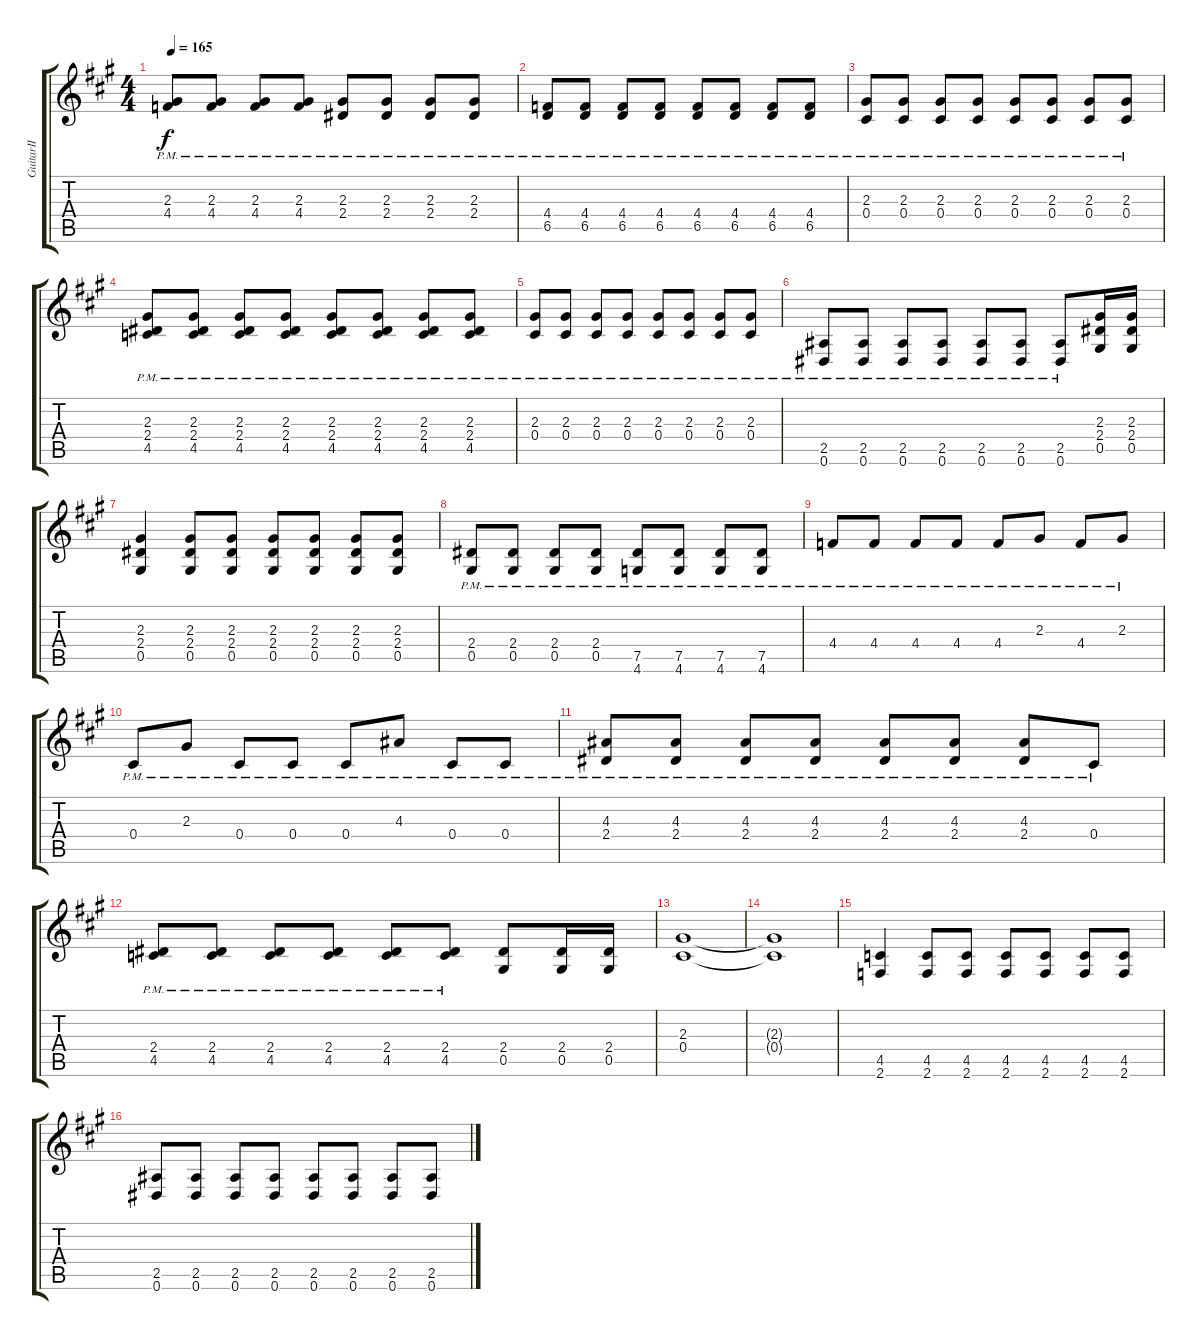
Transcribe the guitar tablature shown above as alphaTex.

\track ("GuitarⅡ" "GuitarⅡ") {instrument electricguitarmuted}
\staff {score tabs}
\tuning (Eb4 Bb3 Gb3 Db3 Ab2 Eb2) {hide}
\ts (4 4)
\tempo 165
\clef g2
\ks a
(2.3{pm} 4.4{pm}).8{dy f} (2.3{pm} 4.4{pm}).8 (2.3{pm} 4.4{pm}).8 (2.3{pm} 4.4{pm}).8 (2.3{pm} 2.4{pm}).8 (2.3{pm} 2.4{pm}).8 (2.3{pm} 2.4{pm}).8 (2.3{pm} 2.4{pm}).8 |
(4.4{pm} 6.5{pm}).8 (4.4{pm} 6.5{pm}).8 (4.4{pm} 6.5{pm}).8 (4.4{pm} 6.5{pm}).8 (4.4{pm} 6.5{pm}).8 (4.4{pm} 6.5{pm}).8 (4.4{pm} 6.5{pm}).8 (4.4{pm} 6.5{pm}).8 |
(2.3{pm} 0.4{pm}).8 (2.3{pm} 0.4{pm}).8 (2.3{pm} 0.4{pm}).8 (2.3{pm} 0.4{pm}).8 (2.3{pm} 0.4{pm}).8 (2.3{pm} 0.4{pm}).8 (2.3{pm} 0.4{pm}).8 (2.3{pm} 0.4{pm}).8 |
(2.3{pm} 2.4{pm} 4.5{pm}).8 (2.3{pm} 2.4{pm} 4.5{pm}).8 (2.3{pm} 2.4{pm} 4.5{pm}).8 (2.3{pm} 2.4{pm} 4.5{pm}).8 (2.3{pm} 2.4{pm} 4.5{pm}).8 (2.3{pm} 2.4{pm} 4.5{pm}).8 (2.3{pm} 2.4{pm} 4.5{pm}).8 (2.3{pm} 2.4{pm} 4.5{pm}).8 |
(2.3{pm} 0.4{pm}).8 (2.3{pm} 0.4{pm}).8 (2.3{pm} 0.4{pm}).8 (2.3{pm} 0.4{pm}).8 (2.3{pm} 0.4{pm}).8 (2.3{pm} 0.4{pm}).8 (2.3{pm} 0.4{pm}).8 (2.3{pm} 0.4{pm}).8 |
(2.5{pm} 0.6{pm}).8 (2.5{pm} 0.6{pm}).8 (2.5{pm} 0.6{pm}).8 (2.5{pm} 0.6{pm}).8 (2.5{pm} 0.6{pm}).8 (2.5{pm} 0.6{pm}).8 (2.5{pm} 0.6{pm}).8 (2.3 2.4 0.5).16 (2.3 2.4 0.5).16 |
(2.3 2.4 0.5).4 (2.3 2.4 0.5).8 (2.3 2.4 0.5).8 (2.3 2.4 0.5).8 (2.3 2.4 0.5).8 (2.3 2.4 0.5).8 (2.3 2.4 0.5).8 |
(2.4{pm} 0.5{pm}).8 (2.4{pm} 0.5{pm}).8 (2.4{pm} 0.5{pm}).8 (2.4{pm} 0.5{pm}).8 (7.5{pm} 4.6{pm}).8 (7.5{pm} 4.6{pm}).8 (7.5{pm} 4.6{pm}).8 (7.5{pm} 4.6{pm}).8 |
4.4{pm}.8 4.4{pm}.8 4.4{pm}.8 4.4{pm}.8 4.4{pm}.8 2.3{pm}.8 4.4{pm}.8 2.3{pm}.8 |
0.4{pm}.8 2.3{pm}.8 0.4{pm}.8 0.4{pm}.8 0.4{pm}.8 4.3{pm}.8 0.4{pm}.8 0.4{pm}.8 |
(4.3{pm} 2.4{pm}).8 (4.3{pm} 2.4{pm}).8 (4.3{pm} 2.4{pm}).8 (4.3{pm} 2.4{pm}).8 (4.3{pm} 2.4{pm}).8 (4.3{pm} 2.4{pm}).8 (4.3{pm} 2.4{pm}).8 0.4{pm}.8 |
(2.4{pm} 4.5{pm}).8 (2.4{pm} 4.5{pm}).8 (2.4{pm} 4.5{pm}).8 (2.4{pm} 4.5{pm}).8 (2.4{pm} 4.5{pm}).8 (2.4{pm} 4.5{pm}).8 (2.4 0.5).8 (2.4 0.5).16 (2.4 0.5).16 |
(2.3 0.4).1 |
(2.3{t} 0.4{t}).1 |
(4.5 2.6).4 (4.5 2.6).8 (4.5 2.6).8 (4.5 2.6).8 (4.5 2.6).8 (4.5 2.6).8 (4.5 2.6).8 |
(2.5 0.6).8 (2.5 0.6).8 (2.5 0.6).8 (2.5 0.6).8 (2.5 0.6).8 (2.5 0.6).8 (2.5 0.6).8 (2.5 0.6).8
